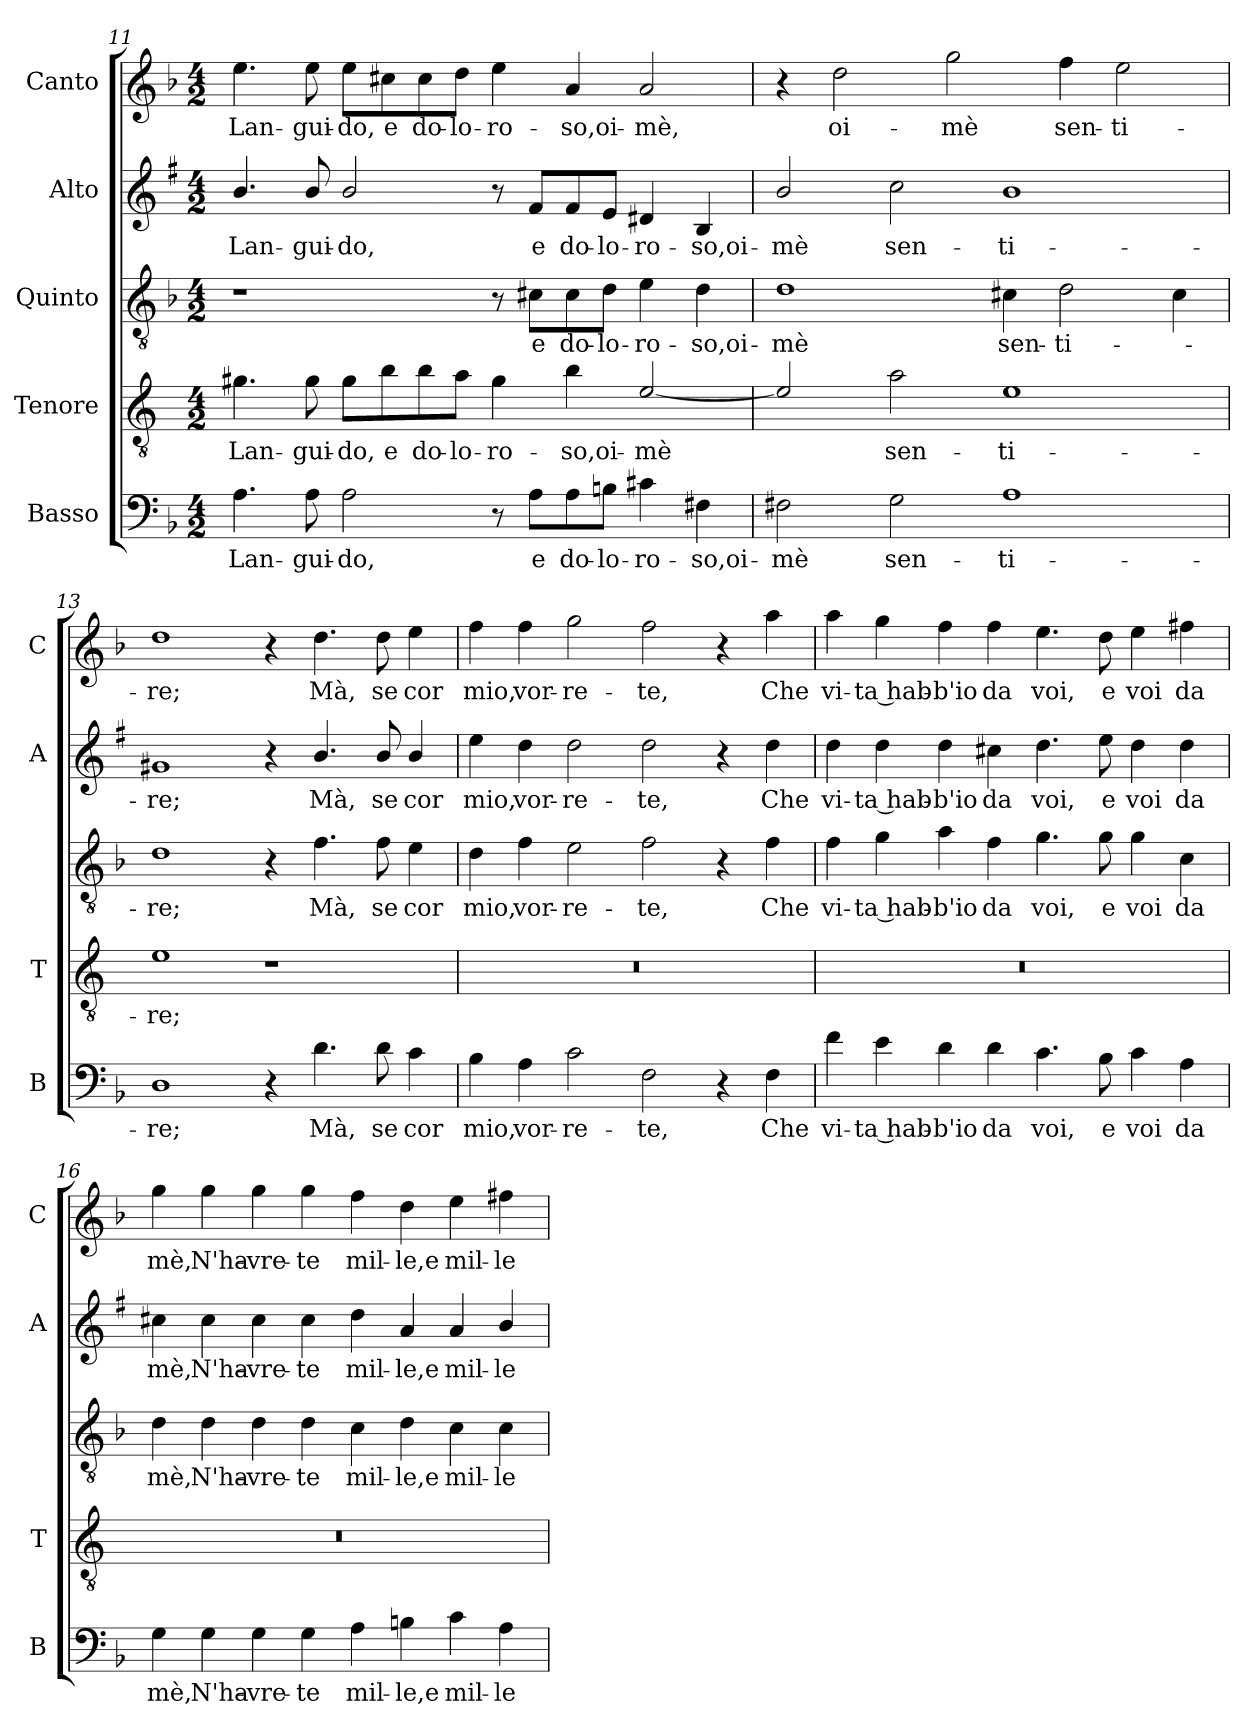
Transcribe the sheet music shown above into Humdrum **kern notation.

**kern	**text	**kern	**text	**kern	**text	**kern	**text	**kern	**text
*part5	*part5	*part4	*part4	*part3	*part3	*part2	*part2	*part1	*part1
*staff5	*staff5	*staff4	*staff4	*staff3	*staff3	*staff2	*staff2	*staff1	*staff1
*I"Basso	*	*I"Tenore	*	*I"Quinto	*	*I"Alto	*	*I"Canto	*
*I'B	*	*I'T	*	*	*	*I'A	*	*I'C	*
!!LO:LB:g=z
*clefF4	*	*clefGv2	*	*clefGv2	*	*clefG2	*	*clefG2	*
*	*	*ITrd4c7	*	*	*	*ITrd1c2	*	*	*
*k[b-]	*	*k[b-]	*	*k[b-]	*	*k[b-]	*	*k[b-]	*
*F:	*	*F:	*	*F:	*	*F:	*	*F:	*
*M4/2	*	*M4/2	*	*M4/2	*	*M4/2	*	*M4/2	*
=11	=11	=11	=11	=11	=11	=11	=11	=11	=11
!	!LO:LY:b	!	!LO:LY:b	!	!	!	!LO:LY:b	!	!LO:LY:b
4.A\	Lan-	4.c#X\	Lan-	1r	.	4.a/	Lan-	4.ee\	Lan-
!	!LO:LY:b	!	!LO:LY:b	!	!	!	!LO:LY:b	!	!LO:LY:b
8A\	-gui-	8c#\	-gui-	.	.	8a/	-gui-	8ee\	-gui-
!	!LO:LY:b	!	!LO:LY:b	!	!	!	!LO:LY:b	!	!LO:LY:b
2A\	-do,	8c#\L	-do,	.	.	2a/	-do,	8ee\L	-do,
!	!	!	!LO:LY:b	!	!	!	!	!	!LO:LY:b
.	.	8e\	e	.	.	.	.	8cc#X\	e
!	!	!	!LO:LY:b	!	!	!	!	!	!LO:LY:b
.	.	8e\	do-	.	.	.	.	8cc#\	do-
!	!	!	!LO:LY:b	!	!	!	!	!	!LO:LY:b
.	.	8d\J	-lo-	.	.	.	.	8dd\J	-lo-
!	!	!	!LO:LY:b	!	!	!	!	!	!LO:LY:b
8r	.	4c#\	-ro-	8r	.	8r	.	4ee\	-ro-
!	!LO:LY:b	!	!	!	!LO:LY:b	!	!LO:LY:b	!	!
8A\L	e	.	.	8c#X\L	e	8e/L	e	.	.
!	!LO:LY:b	!	!LO:LY:b	!	!LO:LY:b	!	!LO:LY:b	!	!LO:LY:b
8A\	do-	4e\	-so,oi-	8c#\	do-	8e/	do-	4a/	-so,oi-
!	!LO:LY:b	!	!	!	!LO:LY:b	!	!LO:LY:b	!	!
8Bn\J	-lo-	.	.	8d\J	-lo-	8d/J	-lo-	.	.
!	!LO:LY:b	!	!LO:LY:b	!	!LO:LY:b	!	!LO:LY:b	!	!LO:LY:b
4c#X\	-ro-	[2A/	-mè	4e\	-ro-	4c#X/	-ro-	2a/	-mè,
!	!LO:LY:b	!	!	!	!LO:LY:b	!	!LO:LY:b	!	!
4F#X\	-so,oi-	.	.	4d\	-so,oi-	4A/	-so,oi-	.	.
=12	=12	=12	=12	=12	=12	=12	=12	=12	=12
!	!LO:LY:b	!	!	!	!LO:LY:b	!	!LO:LY:b	!	!
2F#X\	-mè	2A/]	.	1d	-mè	2a/	-mè	4r	.
!	!	!	!	!	!	!	!	!	!LO:LY:b
.	.	.	.	.	.	.	.	2dd\	oi-
!	!LO:LY:b	!	!LO:LY:b	!	!	!	!LO:LY:b	!	!
2G\	sen-	2d\	sen-	.	.	2b-\	sen-	.	.
!	!	!	!	!	!	!	!	!	!LO:LY:b
.	.	.	.	.	.	.	.	2gg\	-mè
!	!LO:LY:b	!	!LO:LY:b	!	!LO:LY:b	!	!LO:LY:b	!	!
1A	-ti-	1A	-ti-	4c#X\	sen-	1a	-ti-	.	.
!	!	!	!	!	!LO:LY:b	!	!	!	!LO:LY:b
.	.	.	.	2d\	-ti-	.	.	4ff\	sen-
!	!	!	!	!	!	!	!	!	!LO:LY:b
.	.	.	.	.	.	.	.	2ee\	-ti-
.	.	.	.	4c#\	.	.	.	.	.
=13	=13	=13	=13	=13	=13	=13	=13	=13	=13
!	!LO:LY:b	!	!LO:LY:b	!	!LO:LY:b	!	!LO:LY:b	!	!LO:LY:b
1D	-re;	1A	-re;	1d	-re;	1f#X	-re;	1dd	-re;
4r	.	1r	.	4r	.	4r	.	4r	.
!	!LO:LY:b	!	!	!	!LO:LY:b	!	!LO:LY:b	!	!LO:LY:b
4.d\	Mà,	.	.	4.f\	Mà,	4.a/	Mà,	4.dd\	Mà,
!	!LO:LY:b	!	!	!	!LO:LY:b	!	!LO:LY:b	!	!LO:LY:b
8d\	se	.	.	8f\	se	8a/	se	8dd\	se
!	!LO:LY:b	!	!	!	!LO:LY:b	!	!LO:LY:b	!	!LO:LY:b
4c\	cor	.	.	4e\	cor	4a/	cor	4ee\	cor
!!LO:LB:g=z
=14	=14	=14	=14	=14	=14	=14	=14	=14	=14
!	!LO:LY:b	!	!	!	!LO:LY:b	!	!LO:LY:b	!	!LO:LY:b
4B-\	mio,	0r	.	4d\	mio,	4dd\	mio,	4ff\	mio,
!	!LO:LY:b	!	!	!	!LO:LY:b	!	!LO:LY:b	!	!LO:LY:b
4A\	vor-	.	.	4f\	vor-	4cc\	vor-	4ff\	vor-
!	!LO:LY:b	!	!	!	!LO:LY:b	!	!LO:LY:b	!	!LO:LY:b
2c\	-re-	.	.	2e\	-re-	2cc\	-re-	2gg\	-re-
!	!LO:LY:b	!	!	!	!LO:LY:b	!	!LO:LY:b	!	!LO:LY:b
2F\	-te,	.	.	2f\	-te,	2cc\	-te,	2ff\	-te,
4r	.	.	.	4r	.	4r	.	4r	.
!	!LO:LY:b	!	!	!	!LO:LY:b	!	!LO:LY:b	!	!LO:LY:b
4F\	Che	.	.	4f\	Che	4cc\	Che	4aa\	Che
=15	=15	=15	=15	=15	=15	=15	=15	=15	=15
!	!LO:LY:b	!	!	!	!LO:LY:b	!	!LO:LY:b	!	!LO:LY:b
4f\	vi-	0r	.	4f\	vi-	4cc\	vi-	4aa\	vi-
!	!LO:LY:b	!	!	!	!LO:LY:b	!	!LO:LY:b	!	!LO:LY:b
4e\	-ta hab-	.	.	4g\	-ta hab-	4cc\	-ta hab-	4gg\	-ta hab-
!	!LO:LY:b	!	!	!	!LO:LY:b	!	!LO:LY:b	!	!LO:LY:b
4d\	-b'io	.	.	4a\	-b'io	4cc\	-b'io	4ff\	-b'io
!	!LO:LY:b	!	!	!	!LO:LY:b	!	!LO:LY:b	!	!LO:LY:b
4d\	da	.	.	4f\	da	4bn\	da	4ff\	da
!	!LO:LY:b	!	!	!	!LO:LY:b	!	!LO:LY:b	!	!LO:LY:b
4.c\	voi,	.	.	4.g\	voi,	4.cc\	voi,	4.ee\	voi,
!	!LO:LY:b	!	!	!	!LO:LY:b	!	!LO:LY:b	!	!LO:LY:b
8B-\	e	.	.	8g\	e	8dd\	e	8dd\	e
!	!LO:LY:b	!	!	!	!LO:LY:b	!	!LO:LY:b	!	!LO:LY:b
4c\	voi	.	.	4g\	voi	4cc\	voi	4ee\	voi
!	!LO:LY:b	!	!	!	!LO:LY:b	!	!LO:LY:b	!	!LO:LY:b
4A\	da	.	.	4c\	da	4cc\	da	4ff#X\	da
=16	=16	=16	=16	=16	=16	=16	=16	=16	=16
!	!LO:LY:b	!	!	!	!LO:LY:b	!	!LO:LY:b	!	!LO:LY:b
4G\	mè,	0r	.	4d\	mè,	4bn\	mè,	4gg\	mè,
!	!LO:LY:b	!	!	!	!LO:LY:b	!	!LO:LY:b	!	!LO:LY:b
4G\	N'ha-	.	.	4d\	N'ha-	4b\	N'ha-	4gg\	N'ha-
!	!LO:LY:b	!	!	!	!LO:LY:b	!	!LO:LY:b	!	!LO:LY:b
4G\	-vre-	.	.	4d\	-vre-	4b\	-vre-	4gg\	-vre-
!	!LO:LY:b	!	!	!	!LO:LY:b	!	!LO:LY:b	!	!LO:LY:b
4G\	-te	.	.	4d\	-te	4b\	-te	4gg\	-te
!	!LO:LY:b	!	!	!	!LO:LY:b	!	!LO:LY:b	!	!LO:LY:b
4A\	mil-	.	.	4c\	mil-	4cc\	mil-	4ff\	mil-
!	!LO:LY:b	!	!	!	!LO:LY:b	!	!LO:LY:b	!	!LO:LY:b
4Bn\	-le,e	.	.	4d\	-le,e	4g/	-le,e	4dd\	-le,e
!	!LO:LY:b	!	!	!	!LO:LY:b	!	!LO:LY:b	!	!LO:LY:b
4c\	mil-	.	.	4c\	mil-	4g/	mil-	4ee\	mil-
!	!LO:LY:b	!	!	!	!LO:LY:b	!	!LO:LY:b	!	!LO:LY:b
4A\	-le	.	.	4c\	-le	4a/	-le	4ff#X\	-le
=	=	=	=	=	=	=	=	=	=
*-	*-	*-	*-	*-	*-	*-	*-	*-	*-
